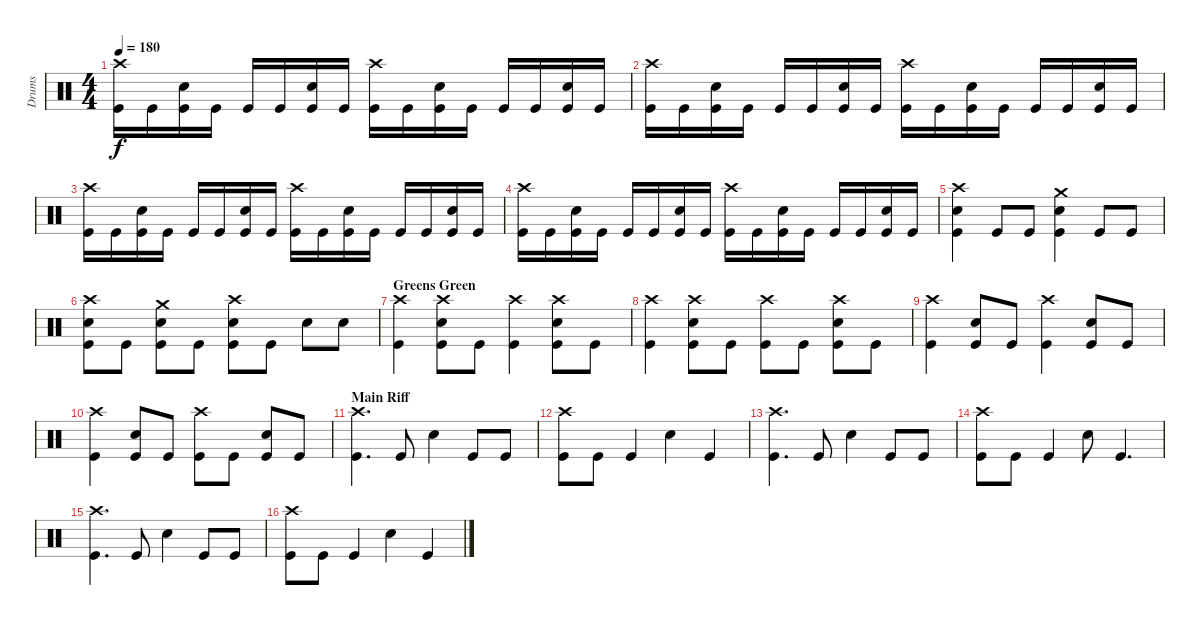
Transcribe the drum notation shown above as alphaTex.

\track ("Drums" "Drums") {instrument percussion}
\staff {score}
\articulation defaults
\ts (4 4)
\tempo 180
\clef neutral
\ks c
("Crash high (hit)" "Kick (hit)").16{dy f} "Kick (hit)".16 ("Snare (hit) 2" "Kick (hit)").16 "Kick (hit)".16 "Kick (hit)".16 "Kick (hit)".16 ("Snare (hit) 2" "Kick (hit)").16 "Kick (hit)".16 ("Crash high (hit)" "Kick (hit)").16 "Kick (hit)".16 ("Snare (hit) 2" "Kick (hit)").16 "Kick (hit)".16 "Kick (hit)".16 "Kick (hit)".16 ("Snare (hit) 2" "Kick (hit)").16 "Kick (hit)".16 |
("Crash high (hit)" "Kick (hit)").16 "Kick (hit)".16 ("Snare (hit) 2" "Kick (hit)").16 "Kick (hit)".16 "Kick (hit)".16 "Kick (hit)".16 ("Snare (hit) 2" "Kick (hit)").16 "Kick (hit)".16 ("Crash high (hit)" "Kick (hit)").16 "Kick (hit)".16 ("Snare (hit) 2" "Kick (hit)").16 "Kick (hit)".16 "Kick (hit)".16 "Kick (hit)".16 ("Snare (hit) 2" "Kick (hit)").16 "Kick (hit)".16 |
("Crash high (hit)" "Kick (hit)").16 "Kick (hit)".16 ("Snare (hit) 2" "Kick (hit)").16 "Kick (hit)".16 "Kick (hit)".16 "Kick (hit)".16 ("Snare (hit) 2" "Kick (hit)").16 "Kick (hit)".16 ("Crash high (hit)" "Kick (hit)").16 "Kick (hit)".16 ("Snare (hit) 2" "Kick (hit)").16 "Kick (hit)".16 "Kick (hit)".16 "Kick (hit)".16 ("Snare (hit) 2" "Kick (hit)").16 "Kick (hit)".16 |
("Crash high (hit)" "Kick (hit)").16 "Kick (hit)".16 ("Snare (hit) 2" "Kick (hit)").16 "Kick (hit)".16 "Kick (hit)".16 "Kick (hit)".16 ("Snare (hit) 2" "Kick (hit)").16 "Kick (hit)".16 ("Crash high (hit)" "Kick (hit)").16 "Kick (hit)".16 ("Snare (hit) 2" "Kick (hit)").16 "Kick (hit)".16 "Kick (hit)".16 "Kick (hit)".16 ("Snare (hit) 2" "Kick (hit)").16 "Kick (hit)".16 |
("Crash high (hit)" "Snare (hit) 2" "Kick (hit)").4 "Kick (hit)".8 "Kick (hit)".8 ("Crash medium (hit)" "Snare (hit) 2" "Kick (hit)").4 "Kick (hit)".8 "Kick (hit)".8 |
("Crash high (hit)" "Snare (hit) 2" "Kick (hit)").8 "Kick (hit)".8 ("Crash medium (hit)" "Snare (hit) 2" "Kick (hit)").8 "Kick (hit)".8 ("Crash high (hit)" "Snare (hit) 2" "Kick (hit)").8 "Kick (hit)".8 "Snare (hit) 2".8 "Snare (hit) 2".8 |
\section ("" "Greens Green")
("Crash high (hit)" "Kick (hit)").4 ("Crash high (hit)" "Snare (hit) 2" "Kick (hit)").8 "Kick (hit)".8 ("Crash high (hit)" "Kick (hit)").4 ("Crash high (hit)" "Snare (hit) 2" "Kick (hit)").8 "Kick (hit)".8 |
("Crash high (hit)" "Kick (hit)").4 ("Crash high (hit)" "Snare (hit) 2" "Kick (hit)").8 "Kick (hit)".8 ("Crash high (hit)" "Kick (hit)").8 "Kick (hit)".8 ("Crash high (hit)" "Snare (hit) 2" "Kick (hit)").8 "Kick (hit)".8 |
("Crash high (hit)" "Kick (hit)").4 ("Snare (hit) 2" "Kick (hit)").8 "Kick (hit)".8 ("Crash high (hit)" "Kick (hit)").4 ("Snare (hit) 2" "Kick (hit)").8 "Kick (hit)".8 |
("Crash high (hit)" "Kick (hit)").4 ("Snare (hit) 2" "Kick (hit)").8 "Kick (hit)".8 ("Crash high (hit)" "Kick (hit)").8 "Kick (hit)".8 ("Snare (hit) 2" "Kick (hit)").8 "Kick (hit)".8 |
\section ("" "Main Riff")
("Crash high (hit)" "Kick (hit)").4{d} "Kick (hit)".8 "Snare (hit) 2".4 "Kick (hit)".8 "Kick (hit)".8 |
("Crash high (hit)" "Kick (hit)").8 "Kick (hit)".8 "Kick (hit)".4 "Snare (hit) 2".4 "Kick (hit)".4 |
("Crash high (hit)" "Kick (hit)").4{d} "Kick (hit)".8 "Snare (hit) 2".4 "Kick (hit)".8 "Kick (hit)".8 |
("Crash high (hit)" "Kick (hit)").8 "Kick (hit)".8 "Kick (hit)".4 "Snare (hit) 2".8 "Kick (hit)".4{d} |
("Crash high (hit)" "Kick (hit)").4{d} "Kick (hit)".8 "Snare (hit) 2".4 "Kick (hit)".8 "Kick (hit)".8 |
("Crash high (hit)" "Kick (hit)").8 "Kick (hit)".8 "Kick (hit)".4 "Snare (hit) 2".4 "Kick (hit)".4
